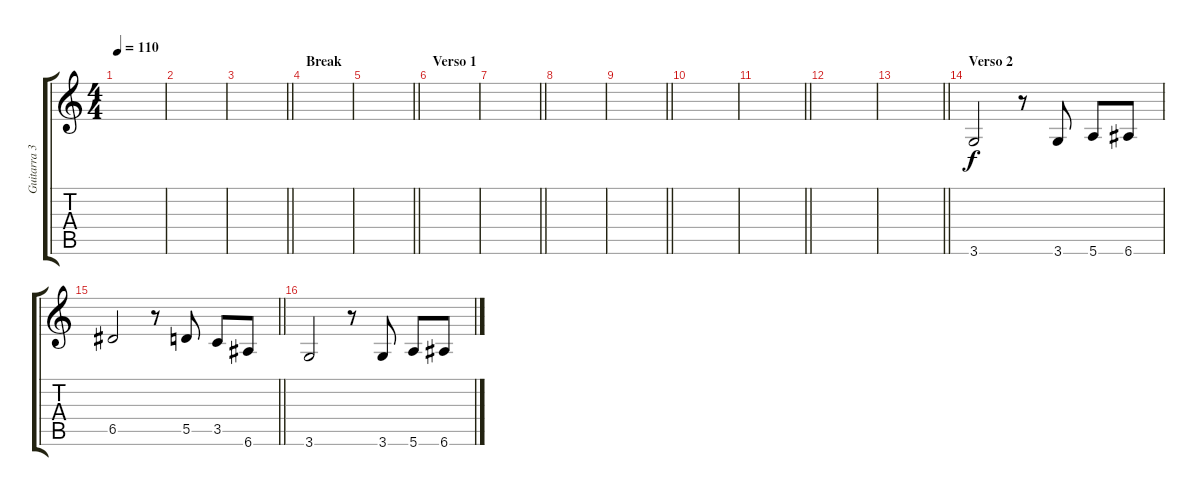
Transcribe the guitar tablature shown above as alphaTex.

\track ("Guitarra 3" "Guitarra 3") {instrument distortionguitar}
\staff {score tabs}
\tuning (E4 B3 G3 D3 A2 E2) {hide}
\ts (4 4)
\tempo 110
\clef g2
\ks c
|
|
\barLineRight lightlight
|
\section ("" "Break")
|
\barLineRight lightlight
|
\section ("" "Verso 1")
|
\barLineRight lightlight
|
|
\barLineRight lightlight
|
|
\barLineRight lightlight
|
|
\barLineRight lightlight
|
\section ("" "Verso 2")
3.6.2 r.8 3.6.8 5.6.8 6.6.8 |
\barLineRight lightlight
6.5.2 r.8 5.5.8 3.5.8 6.6.8 |
3.6.2 r.8 3.6.8 5.6.8 6.6.8
